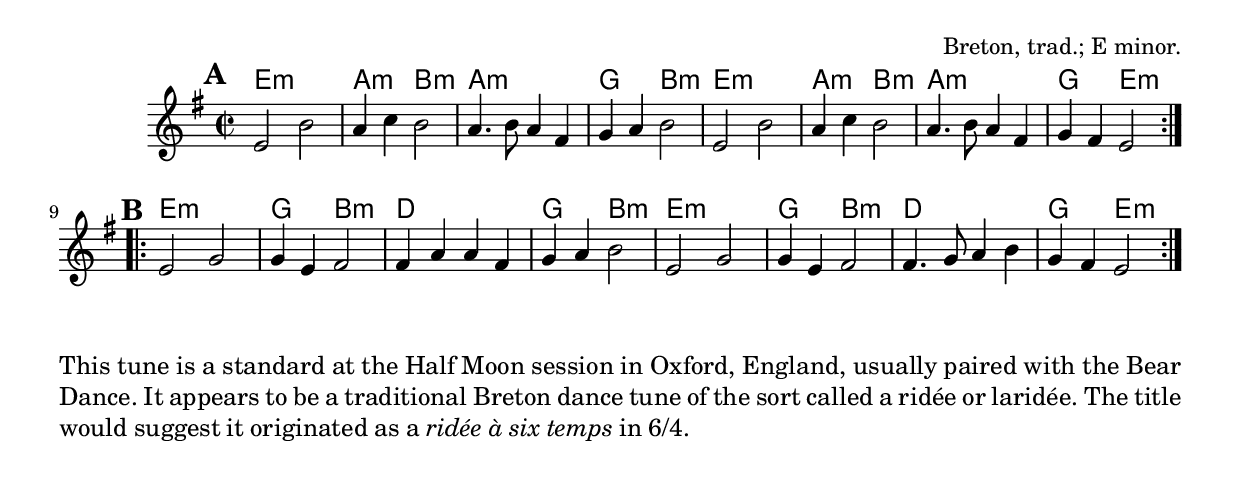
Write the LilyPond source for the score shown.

\version "2.18.2"
\include "util.ly"

\tocItem "Laride 6"

\score {
  <<
    \relative e' {
      \time 2/2
      \key e \minor

      \repeat volta 2 {
        \mark \default
        e2 b'2 |
        a4 c b2 |
        a4. b8 a4 fis |
        g4 a b2 |

        e,2 b'2 |
        a4 c b2 |
        a4. b8 a4 fis |
        g fis e2 |
      }

      \repeat volta 2 {
        \mark \default
        e2 g |
        g4 e fis2 |
        fis4 a a fis |
        g4 a b2 |
        e,2 g |
        g4 e fis2 |
        fis4. g8 a4 b |
        g4 fis e2 |
      }
    }

    \chords {
      \time 2/2

      \transpose c' c {
        \repeat volta 2 {
          e1:m | a2:m b2:m | a1:m | g2 b2:m |
          e1:m | a2:m b2:m | a1:m | g2 e2:m |
        }
        \repeat volta 2 {
          e1:m | g2 b2:m | d1 | g2 b2:m |
          e1:m | g2 b2:m | d1 | g2 e2:m |
        }
      }
    }
  >>

  \header {
    title = "Laride 6"
    opus = "Breton, trad.; E minor."
  }
}

\markuplist {
  \paragraph {
    This tune is a standard at the Half Moon session in Oxford, England, usually
    paired with the Bear Dance.  It appears to be a traditional Breton dance tune
    of the sort called a ridée or laridée.  The title would suggest it originated
    as a \italic{ridée à six temps} in 6/4.
  }
}